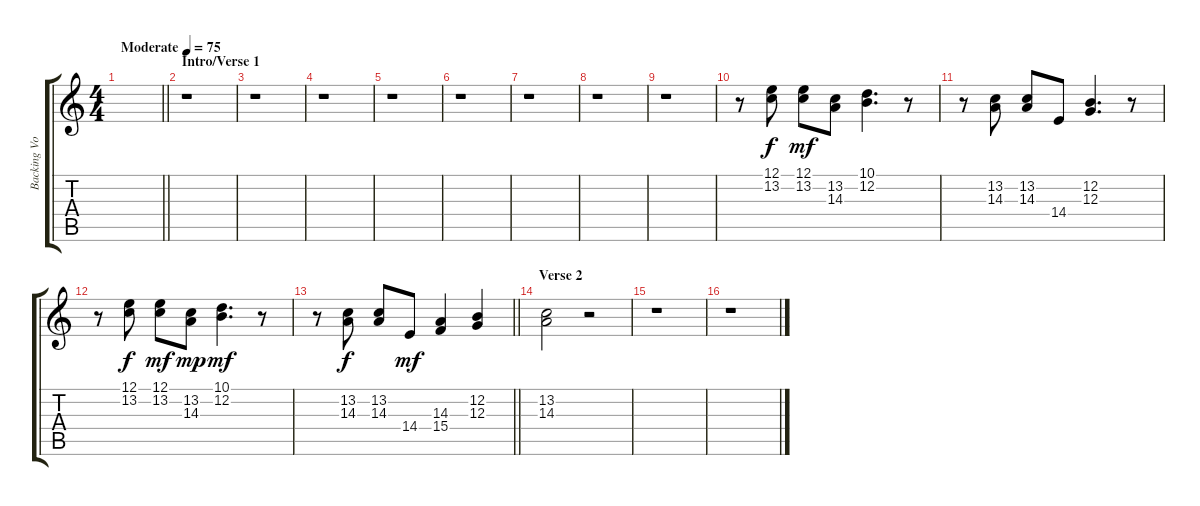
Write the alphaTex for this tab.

\track ("Backing Vocals: Band" "Backing Vo") {instrument synthvoice}
\staff {score tabs}
\tuning (E4 B3 G3 D3 A2 E2) {hide}
\ts (4 4)
\tempo (75 "Moderate")
\clef g2
\barLineRight lightlight
\ks c
|
\section ("" "Intro/Verse 1")
r.1 |
r.1 |
r.1 |
r.1 |
r.1 |
r.1 |
r.1 |
r.1 |
r.8 (12.1 13.2).8 (12.1 13.2).8{dy mf} (13.2 14.3).8 (10.1 12.2).4{d} r.8 |
r.8 (13.2 14.3).8 (13.2 14.3).8 14.4.8 (12.2 12.3).4{d} r.8 |
r.8 (12.1 13.2).8{dy f} (12.1 13.2).8{dy mf} (13.2 14.3).8{dy mp} (10.1 12.2).4{d dy mf} r.8 |
\barLineRight lightlight
r.8 (13.2 14.3).8{dy f} (13.2 14.3).8 14.4.8{dy mf} (14.3 15.4).4 (12.2 12.3).4 |
\section ("" "Verse 2")
(13.2 14.3).2 r.2 |
r.1 |
r.1
